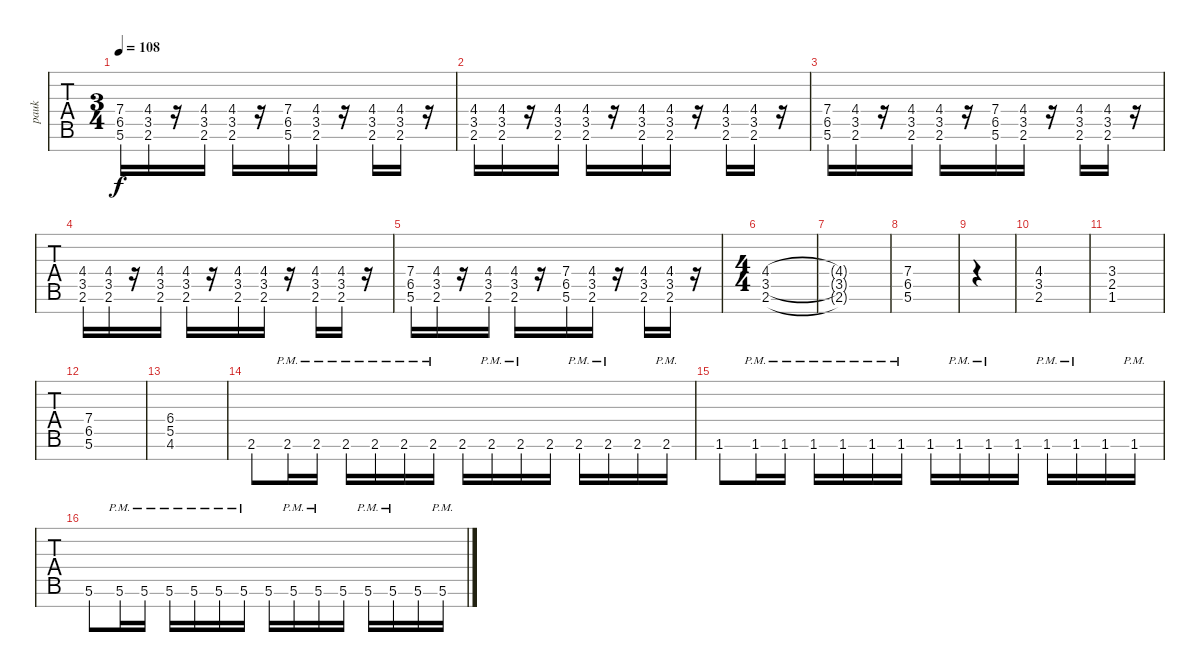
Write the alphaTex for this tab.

\track ("pauk" "pauk") {instrument overdrivenguitar}
\staff {tabs}
\tuning (E4 A3 Gb3 D3 A2 E2 A1) {hide}
\ts (3 4)
\tempo 108
\clef f4
\ks c
(7.4 6.5 5.6).16{dy f} (4.4 3.5 2.6).16 r.16 (4.4 3.5 2.6).16 (4.4 3.5 2.6).16 r.16 (7.4 6.5 5.6).16 (4.4 3.5 2.6).16 r.16 (4.4 3.5 2.6).16 (4.4 3.5 2.6).16 r.16 |
(4.4 3.5 2.6).16 (4.4 3.5 2.6).16 r.16 (4.4 3.5 2.6).16 (4.4 3.5 2.6).16 r.16 (4.4 3.5 2.6).16 (4.4 3.5 2.6).16 r.16 (4.4 3.5 2.6).16 (4.4 3.5 2.6).16 r.16 |
(7.4 6.5 5.6).16 (4.4 3.5 2.6).16 r.16 (4.4 3.5 2.6).16 (4.4 3.5 2.6).16 r.16 (7.4 6.5 5.6).16 (4.4 3.5 2.6).16 r.16 (4.4 3.5 2.6).16 (4.4 3.5 2.6).16 r.16 |
(4.4 3.5 2.6).16 (4.4 3.5 2.6).16 r.16 (4.4 3.5 2.6).16 (4.4 3.5 2.6).16 r.16 (4.4 3.5 2.6).16 (4.4 3.5 2.6).16 r.16 (4.4 3.5 2.6).16 (4.4 3.5 2.6).16 r.16 |
(7.4 6.5 5.6).16 (4.4 3.5 2.6).16 r.16 (4.4 3.5 2.6).16 (4.4 3.5 2.6).16 r.16 (7.4 6.5 5.6).16 (4.4 3.5 2.6).16 r.16 (4.4 3.5 2.6).16 (4.4 3.5 2.6).16 r.16 |
\ts (4 4)
(4.4 3.5 2.6).1 |
(4.4{t} 3.5{t} 2.6{t}).1 |
(7.4 6.5 5.6).1 |
|
(4.4 3.5 2.6).1 |
(3.4 2.5 1.6).1 |
(7.4 6.5 5.6).1 |
(6.4 5.5 4.6).1 |
2.6.8 2.6{pm}.16 2.6{pm}.16 2.6{pm}.16 2.6{pm}.16 2.6{pm}.16 2.6{pm}.16 2.6.16 2.6{pm}.16 2.6{pm}.16 2.6.16 2.6{pm}.16 2.6{pm}.16 2.6.16 2.6{pm}.16 |
1.6.8 1.6{pm}.16 1.6{pm}.16 1.6{pm}.16 1.6{pm}.16 1.6{pm}.16 1.6{pm}.16 1.6.16 1.6{pm}.16 1.6{pm}.16 1.6.16 1.6{pm}.16 1.6{pm}.16 1.6.16 1.6{pm}.16 |
5.6.8 5.6{pm}.16 5.6{pm}.16 5.6{pm}.16 5.6{pm}.16 5.6{pm}.16 5.6{pm}.16 5.6.16 5.6{pm}.16 5.6{pm}.16 5.6.16 5.6{pm}.16 5.6{pm}.16 5.6.16 5.6{pm}.16
